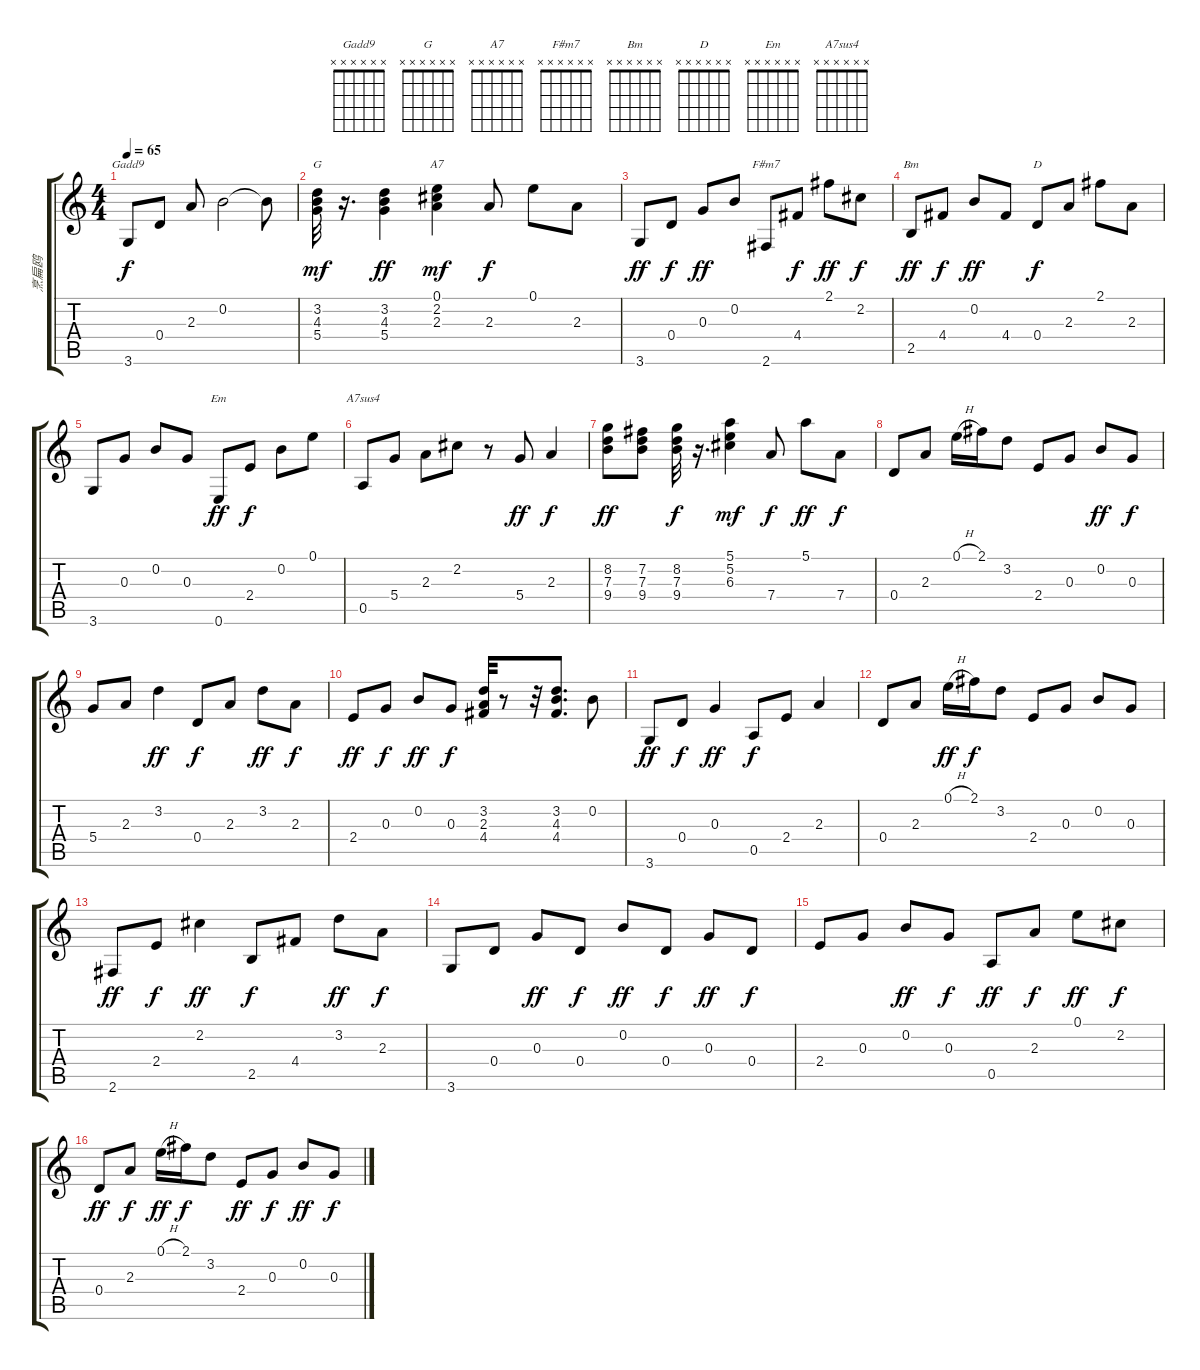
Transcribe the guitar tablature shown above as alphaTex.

\track ("烹扁鸥" "烹扁鸥") {instrument acousticguitarsteel}
\staff {score tabs}
\tuning (E4 B3 G3 D3 A2 E2) {hide}
\chord ("Gadd9" x x x x x x)
\chord ("G" x x x x x x)
\chord ("A7" x x x x x x)
\chord ("F#m7" x x x x x x)
\chord ("Bm" x x x x x x)
\chord ("D" x x x x x x)
\chord ("Em" x x x x x x)
\chord ("A7sus4" x x x x x x)
\ts (4 4)
\tempo 65
\clef g2
\ks c
3.6.8{ch "Gadd9" dy f} 0.4.8 2.3.8 0.2.2 0.2{t}.8 |
(3.2 4.3 5.4).32{ch "G" dy mf} r.16{d} (3.2 4.3 5.4).4{dy ff} (0.1 2.2 2.3).4{ch "A7" dy mf} 2.3.8{dy f} 0.1.8 2.3.8 |
3.6.8{dy ff} 0.4.8{dy f} 0.3.8{dy ff} 0.2.8 2.6.8{ch "F#m7"} 4.4.8{dy f} 2.1.8{dy ff} 2.2.8{dy f} |
2.5.8{ch "Bm" dy ff} 4.4.8{dy f} 0.2.8{dy ff} 4.4.8 0.4.8{ch "D" dy f} 2.3.8 2.1.8 2.3.8 |
3.6.8 0.3.8 0.2.8 0.3.8 0.6.8{ch "Em" dy ff} 2.4.8{dy f} 0.2.8 0.1.8 |
0.5.8{ch "A7sus4"} 5.4.8 2.3.8 2.2.8 r.8 5.4.8{dy ff} 2.3.4{dy f} |
(8.2 7.3 9.4).8{dy ff} (7.2 7.3 9.4).8 (8.2 7.3 9.4).32{dy f} r.16{d} (5.1 5.2 6.3).4{dy mf} 7.4.8{dy f} 5.1.8{dy ff} 7.4.8{dy f} |
0.4.8 2.3.8 0.1{h}.16 2.1.16 3.2.8 2.4.8 0.3.8 0.2.8{dy ff} 0.3.8{dy f} |
5.4.8 2.3.8 3.2.4{dy ff} 0.4.8{dy f} 2.3.8 3.2.8{dy ff} 2.3.8{dy f} |
2.4.8{dy ff} 0.3.8{dy f} 0.2.8{dy ff} 0.3.8{dy f} (3.2 2.3 4.4).32 r.8 r.32 (3.2 4.3 4.4).8{d} 0.2.8 |
3.6.8{dy ff} 0.4.8{dy f} 0.3.4{dy ff} 0.5.8{dy f} 2.4.8 2.3.4 |
0.4.8 2.3.8 0.1{h}.16{dy ff} 2.1.16{dy f} 3.2.8 2.4.8 0.3.8 0.2.8 0.3.8 |
2.6.8{dy ff} 2.4.8{dy f} 2.2.4{dy ff} 2.5.8{dy f} 4.4.8 3.2.8{dy ff} 2.3.8{dy f} |
3.6.8 0.4.8 0.3.8{dy ff} 0.4.8{dy f} 0.2.8{dy ff} 0.4.8{dy f} 0.3.8{dy ff} 0.4.8{dy f} |
2.4.8 0.3.8 0.2.8{dy ff} 0.3.8{dy f} 0.5.8{dy ff} 2.3.8{dy f} 0.1.8{dy ff} 2.2.8{dy f} |
0.4.8{dy ff} 2.3.8{dy f} 0.1{h}.16{dy ff} 2.1.16{dy f} 3.2.8 2.4.8{dy ff} 0.3.8{dy f} 0.2.8{dy ff} 0.3.8{dy f}
